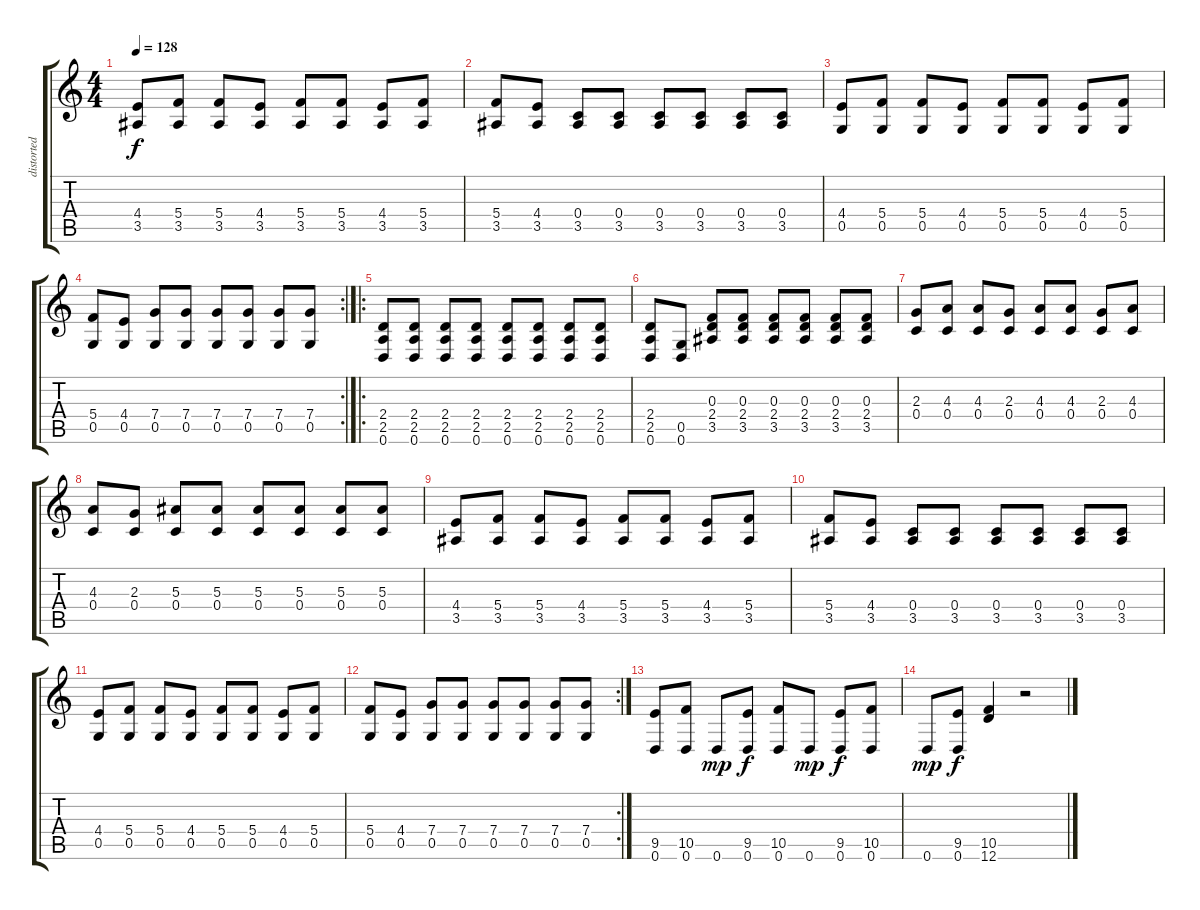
\track ("distorted guitar 1" "distorted ") {instrument distortionguitar}
\staff {score tabs}
\tuning (D4 A3 F3 C3 G2 D2) {hide}
\ts (4 4)
\tempo 128
\clef g2
\ks c
(4.4 3.5).8{dy f} (5.4 3.5).8 (5.4 3.5).8 (4.4 3.5).8 (5.4 3.5).8 (5.4 3.5).8 (4.4 3.5).8 (5.4 3.5).8 |
(5.4 3.5).8 (4.4 3.5).8 (0.4 3.5).8 (0.4 3.5).8 (0.4 3.5).8 (0.4 3.5).8 (0.4 3.5).8 (0.4 3.5).8 |
(4.4 0.5).8 (5.4 0.5).8 (5.4 0.5).8 (4.4 0.5).8 (5.4 0.5).8 (5.4 0.5).8 (4.4 0.5).8 (5.4 0.5).8 |
\rc 2
(5.4 0.5).8 (4.4 0.5).8 (7.4 0.5).8 (7.4 0.5).8 (7.4 0.5).8 (7.4 0.5).8 (7.4 0.5).8 (7.4 0.5).8 |
\ro
(2.4 2.5 0.6).8 (2.4 2.5 0.6).8 (2.4 2.5 0.6).8 (2.4 2.5 0.6).8 (2.4 2.5 0.6).8 (2.4 2.5 0.6).8 (2.4 2.5 0.6).8 (2.4 2.5 0.6).8 |
(2.4 2.5 0.6).8 (0.5 0.6).8 (0.3 2.4 3.5).8 (0.3 2.4 3.5).8 (0.3 2.4 3.5).8 (0.3 2.4 3.5).8 (0.3 2.4 3.5).8 (0.3 2.4 3.5).8 |
(2.3 0.4).8 (4.3 0.4).8 (4.3 0.4).8 (2.3 0.4).8 (4.3 0.4).8 (4.3 0.4).8 (2.3 0.4).8 (4.3 0.4).8 |
(4.3 0.4).8 (2.3 0.4).8 (5.3 0.4).8 (5.3 0.4).8 (5.3 0.4).8 (5.3 0.4).8 (5.3 0.4).8 (5.3 0.4).8 |
(4.4 3.5).8 (5.4 3.5).8 (5.4 3.5).8 (4.4 3.5).8 (5.4 3.5).8 (5.4 3.5).8 (4.4 3.5).8 (5.4 3.5).8 |
(5.4 3.5).8 (4.4 3.5).8 (0.4 3.5).8 (0.4 3.5).8 (0.4 3.5).8 (0.4 3.5).8 (0.4 3.5).8 (0.4 3.5).8 |
(4.4 0.5).8 (5.4 0.5).8 (5.4 0.5).8 (4.4 0.5).8 (5.4 0.5).8 (5.4 0.5).8 (4.4 0.5).8 (5.4 0.5).8 |
\rc 2
(5.4 0.5).8 (4.4 0.5).8 (7.4 0.5).8 (7.4 0.5).8 (7.4 0.5).8 (7.4 0.5).8 (7.4 0.5).8 (7.4 0.5).8 |
(9.5 0.6).8 (10.5 0.6).8 0.6.8{dy mp} (9.5 0.6).8{dy f} (10.5 0.6).8 0.6.8{dy mp} (9.5 0.6).8{dy f} (10.5 0.6).8 |
0.6.8{dy mp} (9.5 0.6).8{dy f} (10.5 12.6).4 r.2
